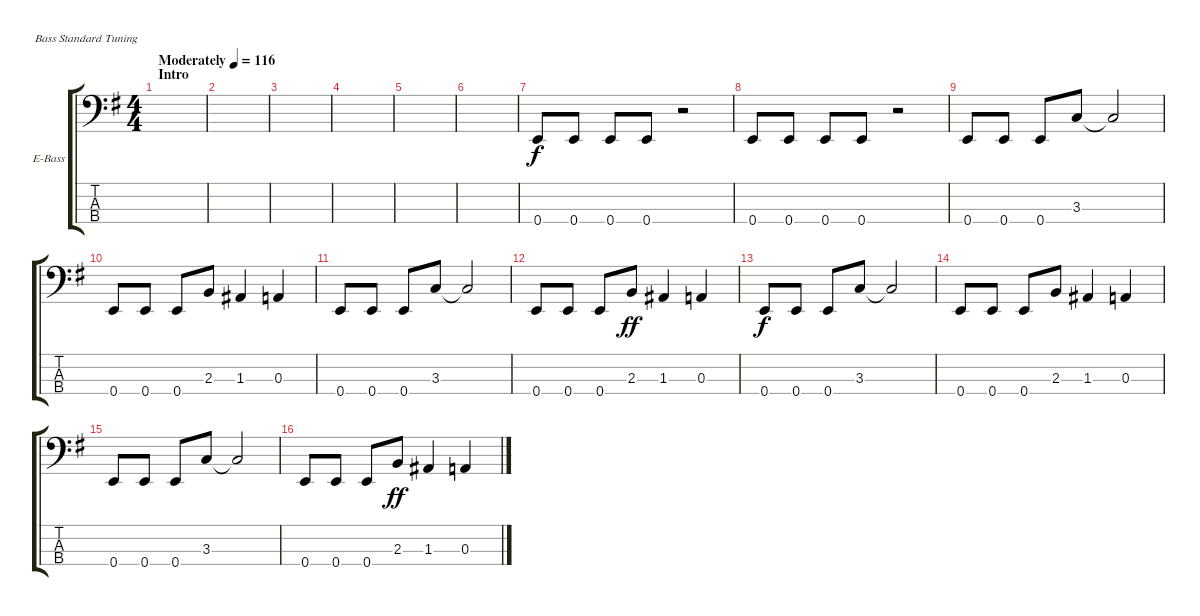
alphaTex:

\defaultSystemsLayout 4
\bracketExtendMode groupsimilarinstruments
\firstSystemTrackNameOrientation horizontal
\otherSystemsTrackNameOrientation horizontal
\track ("Electric Bass" "E-Bass") {instrument electricbassfinger}
\staff {score tabs}
\tuning (G2 D2 A1 E1)
\ts (4 4)
\section ("" "Intro")
\tempo (116 "Moderately")
\clef f4
\scale
1.06936
\ks g
|
\scale
0.930643 |
\scale
1.03909 |
\scale
0.960908 |
\scale
1.03909 |
\scale
0.960908 |
\scale
1.03909 0.4.8 0.4.8 0.4.8 0.4.8 r.2 |
\scale
0.960908 0.4.8 0.4.8 0.4.8 0.4.8 r.2 |
\scale
1.03909 0.4.8 0.4.8 0.4.8 3.3.8 3.3{t}.2 |
\scale
0.960908 0.4.8 0.4.8 0.4.8 2.3.8 1.3.4 0.3.4 |
\scale
1.03909 0.4.8 0.4.8 0.4.8 3.3.8 3.3{t}.2 |
\scale
0.960908 0.4.8 0.4.8 0.4.8 2.3.8{dy ff} 1.3.4 0.3.4 |
\scale
1.03909 0.4.8{dy f} 0.4.8 0.4.8 3.3.8 3.3{t}.2 |
\scale
0.960908 0.4.8 0.4.8 0.4.8 2.3.8 1.3.4 0.3.4 |
\scale
1.03909 0.4.8 0.4.8 0.4.8 3.3.8 3.3{t}.2 |
\scale
0.960908 0.4.8 0.4.8 0.4.8 2.3.8{dy ff} 1.3.4 0.3.4
